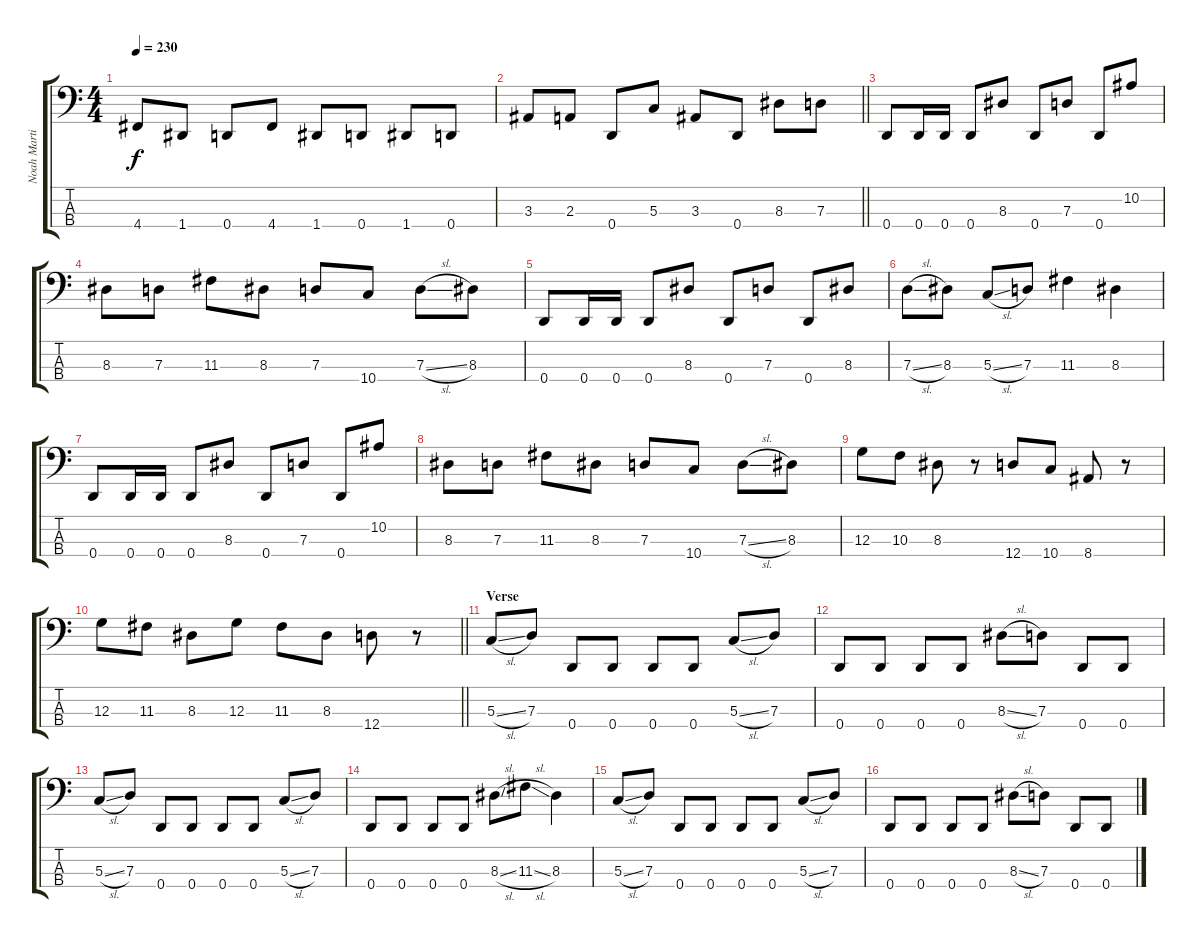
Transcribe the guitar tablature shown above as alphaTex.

\track ("Noah Martin" "Noah Marti") {instrument electricbassfinger}
\staff {score tabs}
\tuning (F2 C2 G1 D1) {hide}
\ts (4 4)
\tempo 230
\clef f4
\ks c
4.4.8{dy f} 1.4.8 0.4.8 4.4.8 1.4.8 0.4.8 1.4.8 0.4.8 |
\barLineRight lightlight
3.3.8 2.3.8 0.4.8 5.3.8 3.3.8 0.4.8 8.3.8 7.3.8 |
0.4.8 0.4.16 0.4.16 0.4.8 8.3.8 0.4.8 7.3.8 0.4.8 10.2.8 |
8.3.8 7.3.8 11.3.8 8.3.8 7.3.8 10.4.8 7.3{sl}.8 8.3.8 |
0.4.8 0.4.16 0.4.16 0.4.8 8.3.8 0.4.8 7.3.8 0.4.8 8.3.8 |
7.3{sl}.8 8.3.8 5.3{sl}.8 7.3.8 11.3.4 8.3.4 |
0.4.8 0.4.16 0.4.16 0.4.8 8.3.8 0.4.8 7.3.8 0.4.8 10.2.8 |
8.3.8 7.3.8 11.3.8 8.3.8 7.3.8 10.4.8 7.3{sl}.8 8.3.8 |
12.3.8 10.3.8 8.3.8 r.8 12.4.8 10.4.8 8.4.8 r.8 |
\barLineRight lightlight
12.3.8 11.3.8 8.3.8 12.3.8 11.3.8 8.3.8 12.4.8 r.8 |
\section ("" "Verse")
5.3{sl}.8 7.3.8 0.4.8 0.4.8 0.4.8 0.4.8 5.3{sl}.8 7.3.8 |
0.4.8 0.4.8 0.4.8 0.4.8 8.3{sl}.8 7.3.8 0.4.8 0.4.8 |
5.3{sl}.8 7.3.8 0.4.8 0.4.8 0.4.8 0.4.8 5.3{sl}.8 7.3.8 |
0.4.8 0.4.8 0.4.8 0.4.8 8.3{sl}.8 11.3{sl}.8 8.3.4 |
5.3{sl}.8 7.3.8 0.4.8 0.4.8 0.4.8 0.4.8 5.3{sl}.8 7.3.8 |
0.4.8 0.4.8 0.4.8 0.4.8 8.3{sl}.8 7.3.8 0.4.8 0.4.8
